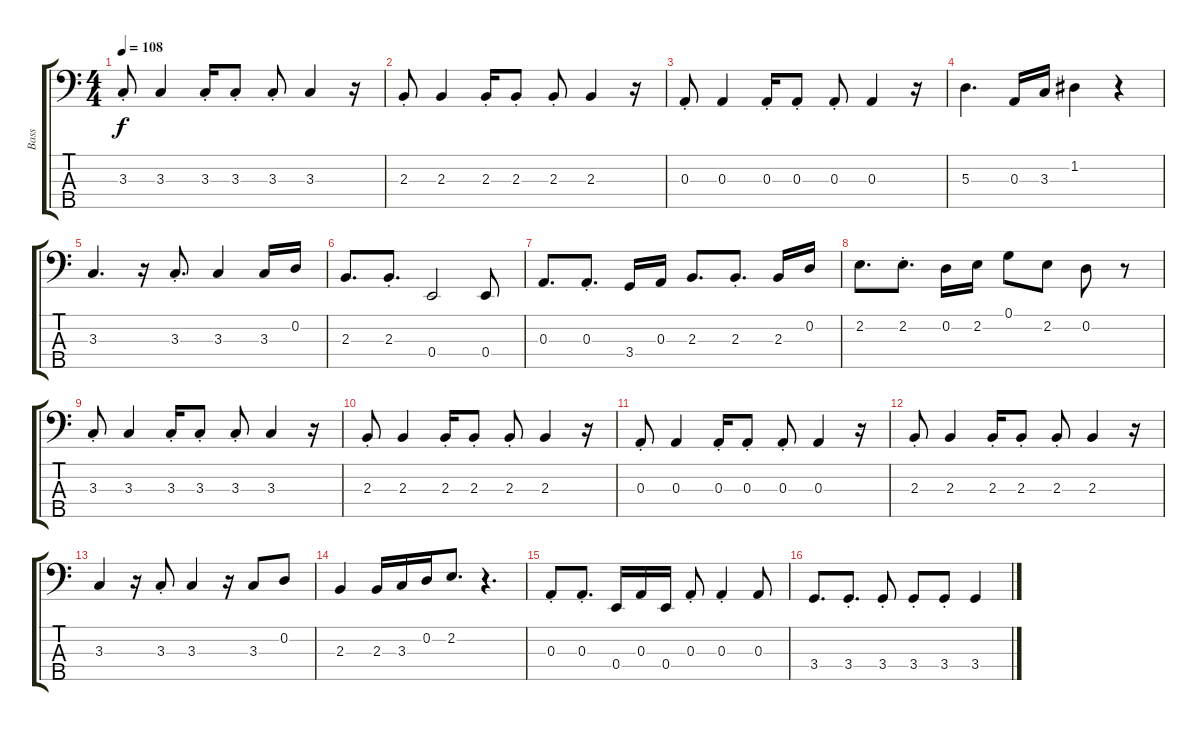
\track ("Bass" "Bass") {instrument electricbassfinger}
\staff {score tabs}
\tuning (G2 D2 A1 E1 B0) {hide}
\ts (4 4)
\tempo 108
\clef f4
\ks c
3.3{st}.8{dy f} 3.3.4 3.3{st}.16 3.3{st}.8 3.3{st}.8 3.3.4 r.16 |
2.3{st}.8 2.3.4 2.3{st}.16 2.3{st}.8 2.3{st}.8 2.3.4 r.16 |
0.3{st}.8 0.3.4 0.3{st}.16 0.3{st}.8 0.3{st}.8 0.3.4 r.16 |
5.3.4{d} 0.3.16 3.3.16 1.2.4 r.4 |
3.3.4{d} r.16 3.3{st}.8{d} 3.3.4 3.3.16 0.2.16 |
2.3.8{d} 2.3{st}.8{d} 0.4.2 0.4.8 |
0.3.8{d} 0.3{st}.8{d} 3.4.16 0.3.16 2.3.8{d} 2.3{st}.8{d} 2.3.16 0.2.16 |
2.2.8{d} 2.2{st}.8{d} 0.2.16 2.2.16 0.1.8 2.2.8 0.2.8 r.8 |
3.3{st}.8 3.3.4 3.3{st}.16 3.3{st}.8 3.3{st}.8 3.3.4 r.16 |
2.3{st}.8 2.3.4 2.3{st}.16 2.3{st}.8 2.3{st}.8 2.3.4 r.16 |
0.3{st}.8 0.3.4 0.3{st}.16 0.3{st}.8 0.3{st}.8 0.3.4 r.16 |
2.3{st}.8 2.3.4 2.3{st}.16 2.3{st}.8 2.3{st}.8 2.3.4 r.16 |
3.3.4 r.16 3.3{st}.8 3.3.4 r.16 3.3.8 0.2.8 |
2.3.4 2.3.16 3.3.16 0.2.16 2.2.8{d} r.4{d} |
0.3{st}.8 0.3{st}.8{d} 0.4.16 0.3.16 0.4.16 0.3{st}.8 0.3{st}.4 0.3.8 |
3.4.8{d} 3.4{st}.8{d} 3.4{st}.8 3.4{st}.8 3.4{st}.8 3.4.4
